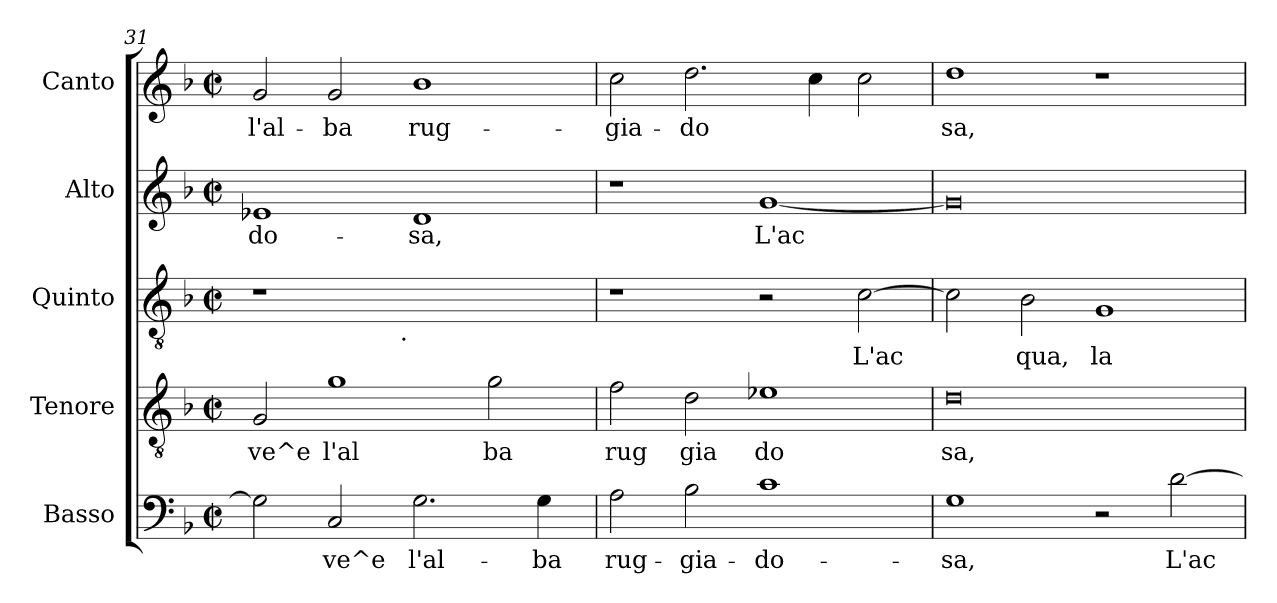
**kern	**text	**kern	**text	**kern	**text	**kern	**text	**kern	**text
*part5	*part5	*part4	*part4	*part3	*part3	*part2	*part2	*part1	*part1
*staff5	*staff5	*staff4	*staff4	*staff3	*staff3	*staff2	*staff2	*staff1	*staff1
*I"Basso	*	*I"Tenore	*	*I"Quinto	*	*I"Alto	*	*I"Canto	*
*clefF4	*	*clefGv2	*	*clefGv2	*	*clefG2	*	*clefG2	*
*k[b-]	*	*k[b-]	*	*k[b-]	*	*k[b-]	*	*k[b-]	*
*F:	*	*F:	*	*F:	*	*F:	*	*F:	*
*M2/2	*	*M2/2	*	*M2/2	*	*M2/2	*	*M2/2	*
*met(c|)	*	*met(c|)	*	*met(c|)	*	*met(c|)	*	*met(c|)	*
=31	=31	=31	=31	=31	=31	=31	=31	=31	=31
!	!LO:LY:b:cj	!	!LO:LY:b:cj	!	!	!	!LO:LY:b	!	!LO:LY:b:cj
*	*	*	*	*^	*	*	*	*	*
2G\]	--	2G/	ve^e	1r	2ryy	.	1e-X	-do-	2g/	l'al-
!	!LO:LY:b:cj	!	!LO:LY:b:cj	!	!	!	!	!	!	!LO:LY:b:cj
2C/	-ve^e	1g	l'al	.	4...ryy	.	.	.	2g/	-ba
!	!	!	!	!	!LO:TX:b:t=.	!	!	!	!	!
.	.	.	.	.	1ryy	.	.	.	.	.
!	!LO:LY:b:cj	!	!	!	!	!	!	!LO:LY:b	!	!LO:LY:b:cj
2.G\	l'al-	.	.	1ryy	.	.	1d	-sa,	1b-	rug-
!	!	!	!LO:LY:b:cj	!	!	!	!	!	!	!
.	.	2g\	ba	.	.	.	.	.	.	.
!	!LO:LY:b:cj	!	!	!	!	!	!	!	!	!
4G\	-ba	.	.	.	.	.	.	.	.	.
.	.	.	.	.	32ryy	.	.	.	.	.
=32	=32	=32	=32	=32	=32	=32	=32	=32	=32	=32
!	!LO:LY:b:cj	!	!LO:LY:b:cj	!	!	!	!	!	!	!LO:LY:b:cj
*	*	*	*	*v	*v	*	*	*	*	*
2A\	rug-	2f\	rug	1r	.	1r	.	2cc\	-gia-
!	!LO:LY:b:cj	!	!LO:LY:b:cj	!	!	!	!	!	!LO:LY:b:cj
2B-\	-gia-	2d\	gia	.	.	.	.	2.dd\	-do-
!	!LO:LY:b:cj	!	!LO:LY:b:cj	!	!	!	!LO:LY:b	!	!
1c	-do-	1e-X	do	2r	.	[<1g	L'ac-	.	.
!	!	!	!	!	!	!	!	!	!LO:LY:b:cj
.	.	.	.	.	.	.	.	4cc\	--
!	!	!	!	!	!LO:LY:b:cj	!	!	!	!LO:LY:b:cj
.	.	.	.	[>2c\	L'ac-	.	.	2cc\	--
=33	=33	=33	=33	=33	=33	=33	=33	=33	=33
!	!LO:LY:b:cj	!	!LO:LY:b:cj	!	!LO:LY:b:cj	!	!LO:LY:b	!	!LO:LY:b:cj
1G	-sa,	0d	sa,	2c\]	--	0g]	--	1dd	-sa,
!	!	!	!	!	!LO:LY:b:cj	!	!	!	!
.	.	.	.	2B-\	-qua,	.	.	.	.
!	!	!	!	!	!LO:LY:b:cj	!	!	!	!
2r	.	.	.	1G	la	.	.	1r	.
!	!LO:LY:b:cj	!	!	!	!	!	!	!	!
[>2d\	L'ac-	.	.	.	.	.	.	.	.
=	=	=	=	=	=	=	=	=	=
*-	*-	*-	*-	*-	*-	*-	*-	*-	*-
